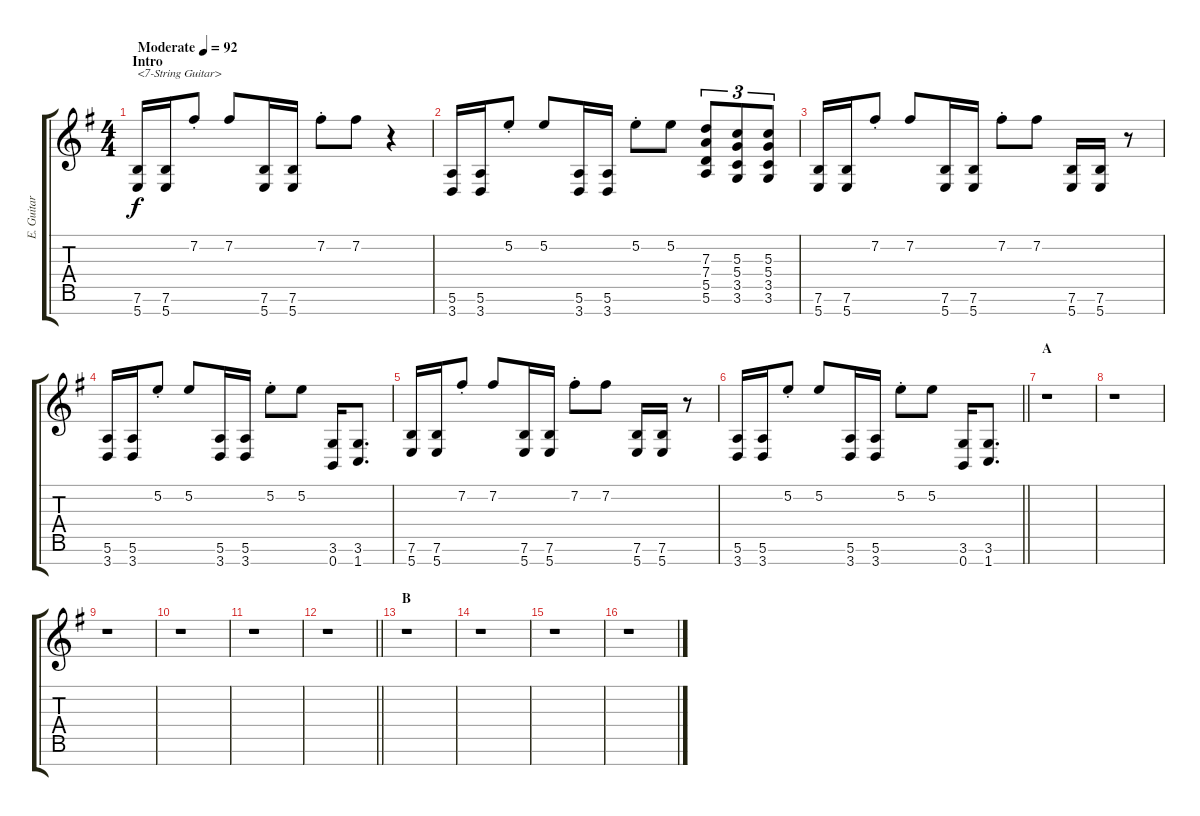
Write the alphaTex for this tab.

\track ("E. Guitar II" "E. Guitar ") {instrument overdrivenguitar}
\staff {score tabs}
\tuning (E4 B3 G3 D3 A2 E2 B1) {hide}
\ts (4 4)
\section ("" "Intro")
\tempo (92 "Moderate")
\clef g2
\ks eminor
(7.6 5.7).16{txt "<7-String Guitar>" dy f instrument overdrivenguitar} (7.6 5.7).16 7.2{st}.8 7.2.8 (7.6 5.7).16 (7.6 5.7).16 7.2{st}.8 7.2.8 r.4 |
(5.6 3.7).16 (5.6 3.7).16 5.2{st}.8 5.2.8 (5.6 3.7).16 (5.6 3.7).16 5.2{st}.8 5.2.8 (7.3 7.4 5.5 5.6).8{tu (3 2)} (5.3 5.4 3.5 3.6).8{tu (3 2)} (5.3 5.4 3.5 3.6).8{tu (3 2)} |
(7.6 5.7).16 (7.6 5.7).16 7.2{st}.8 7.2.8 (7.6 5.7).16 (7.6 5.7).16 7.2{st}.8 7.2.8 (7.6 5.7).16 (7.6 5.7).16 r.8 |
(5.6 3.7).16 (5.6 3.7).16 5.2{st}.8 5.2.8 (5.6 3.7).16 (5.6 3.7).16 5.2{st}.8 5.2.8 (3.6 0.7).16 (3.6 1.7).8{d} |
(7.6 5.7).16 (7.6 5.7).16 7.2{st}.8 7.2.8 (7.6 5.7).16 (7.6 5.7).16 7.2{st}.8 7.2.8 (7.6 5.7).16 (7.6 5.7).16 r.8 |
\barLineRight lightlight
(5.6 3.7).16 (5.6 3.7).16 5.2{st}.8 5.2.8 (5.6 3.7).16 (5.6 3.7).16 5.2{st}.8 5.2.8 (3.6 0.7).16 (3.6 1.7).8{d} |
\section ("" "A")
r.1 |
r.1 |
r.1 |
r.1 |
r.1 |
\barLineRight lightlight
r.1 |
\section ("" "B")
r.1 |
r.1 |
r.1 |
r.1
